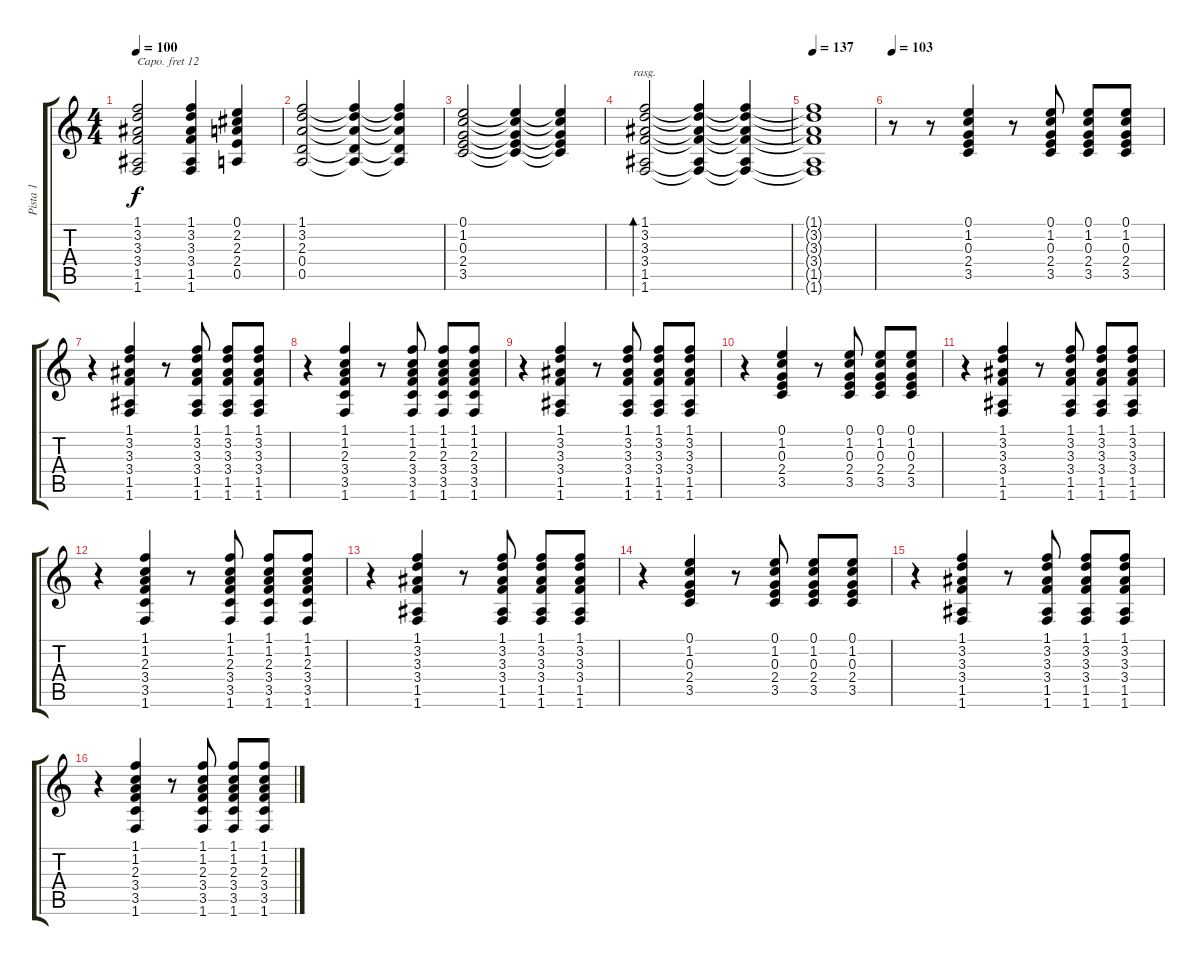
\track ("Pista 1" "Pista 1") {instrument acousticgrandpiano}
\staff {score tabs}
\capo 12
\tuning (E4 B3 G3 D3 A2 E2) {hide}
\ts (4 4)
\tempo 100
\clef g2
\ks c
(1.1 3.2 3.3 3.4 1.5 1.6).2{dy f} (1.1 3.2 3.3 3.4 1.5 1.6).4 (0.1 2.2 2.3 2.4 0.5).4 |
(1.1 3.2 2.3 0.4 0.5).2 (1.1{t} 3.2{t} 2.3{t} 0.4{t} 0.5{t}).4 (1.1{t} 3.2{t} 2.3{t} 0.4{t} 0.5{t}).4 |
(0.1 1.2 0.3 2.4 3.5).2 (0.1{t} 1.2{t} 0.3{t} 2.4{t} 3.5{t}).4 (0.1{t} 1.2{t} 0.3{t} 2.4{t} 3.5{t}).4 |
(1.1 3.2 3.3 3.4 1.5 1.6).2{bd 60 rasg ii} (1.1{t} 3.2{t} 3.3{t} 3.4{t} 1.5{t} 1.6{t}).4 (1.1{t} 3.2{t} 3.3{t} 3.4{t} 1.5{t} 1.6{t}).4 |
\tempo 137
(1.1{t} 3.2{t} 3.3{t} 3.4{t} 1.5{t} 1.6{t}).1 |
\tempo 103
r.8 r.8 (0.1 1.2 0.3 2.4 3.5).4 r.8 (0.1 1.2 0.3 2.4 3.5).8 (0.1 1.2 0.3 2.4 3.5).8 (0.1 1.2 0.3 2.4 3.5).8 |
r.4 (1.1 3.2 3.3 3.4 1.5 1.6).4 r.8 (1.1 3.2 3.3 3.4 1.5 1.6).8 (1.1 3.2 3.3 3.4 1.5 1.6).8 (1.1 3.2 3.3 3.4 1.5 1.6).8 |
r.4 (1.1 1.2 2.3 3.4 3.5 1.6).4 r.8 (1.1 1.2 2.3 3.4 3.5 1.6).8 (1.1 1.2 2.3 3.4 3.5 1.6).8 (1.1 1.2 2.3 3.4 3.5 1.6).8 |
r.4 (1.1 3.2 3.3 3.4 1.5 1.6).4 r.8 (1.1 3.2 3.3 3.4 1.5 1.6).8 (1.1 3.2 3.3 3.4 1.5 1.6).8 (1.1 3.2 3.3 3.4 1.5 1.6).8 |
r.4 (0.1 1.2 0.3 2.4 3.5).4 r.8 (0.1 1.2 0.3 2.4 3.5).8 (0.1 1.2 0.3 2.4 3.5).8 (0.1 1.2 0.3 2.4 3.5).8 |
r.4 (1.1 3.2 3.3 3.4 1.5 1.6).4 r.8 (1.1 3.2 3.3 3.4 1.5 1.6).8 (1.1 3.2 3.3 3.4 1.5 1.6).8 (1.1 3.2 3.3 3.4 1.5 1.6).8 |
r.4 (1.1 1.2 2.3 3.4 3.5 1.6).4 r.8 (1.1 1.2 2.3 3.4 3.5 1.6).8 (1.1 1.2 2.3 3.4 3.5 1.6).8 (1.1 1.2 2.3 3.4 3.5 1.6).8 |
r.4 (1.1 3.2 3.3 3.4 1.5 1.6).4 r.8 (1.1 3.2 3.3 3.4 1.5 1.6).8 (1.1 3.2 3.3 3.4 1.5 1.6).8 (1.1 3.2 3.3 3.4 1.5 1.6).8 |
r.4 (0.1 1.2 0.3 2.4 3.5).4 r.8 (0.1 1.2 0.3 2.4 3.5).8 (0.1 1.2 0.3 2.4 3.5).8 (0.1 1.2 0.3 2.4 3.5).8 |
r.4 (1.1 3.2 3.3 3.4 1.5 1.6).4 r.8 (1.1 3.2 3.3 3.4 1.5 1.6).8 (1.1 3.2 3.3 3.4 1.5 1.6).8 (1.1 3.2 3.3 3.4 1.5 1.6).8 |
r.4 (1.1 1.2 2.3 3.4 3.5 1.6).4 r.8 (1.1 1.2 2.3 3.4 3.5 1.6).8 (1.1 1.2 2.3 3.4 3.5 1.6).8 (1.1 1.2 2.3 3.4 3.5 1.6).8
